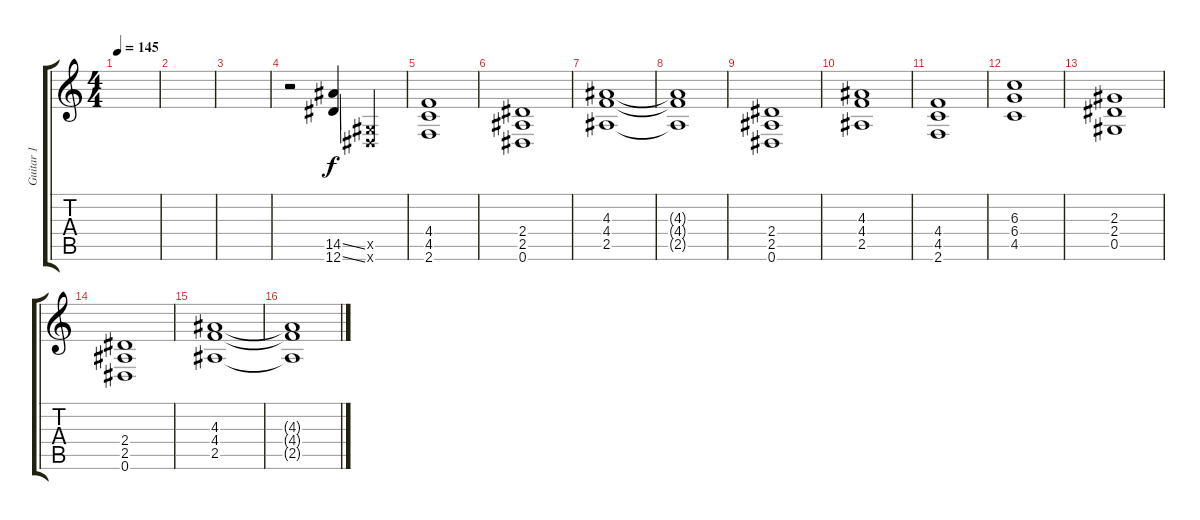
\track ("Guitar 1" "Guitar 1") {instrument distortionguitar}
\staff {score tabs}
\tuning (Eb4 Bb3 Gb3 Db3 Ab2 Eb2) {hide}
\ts (4 4)
\tempo 145
\clef g2
\ks c
|
|
|
r.2 (14.5{ss} 12.6{ss}).4 (0.5{x} 0.6{x}).4 |
(4.4 4.5 2.6).1 |
(2.4 2.5 0.6).1 |
(4.3 4.4 2.5).1 |
(4.3{t} 4.4{t} 2.5{t}).1 |
(2.4 2.5 0.6).1 |
(4.3 4.4 2.5).1 |
(4.4 4.5 2.6).1 |
(6.3 6.4 4.5).1 |
(2.3 2.4 0.5).1 |
(2.4 2.5 0.6).1 |
(4.3 4.4 2.5).1 |
(4.3{t} 4.4{t} 2.5{t}).1
